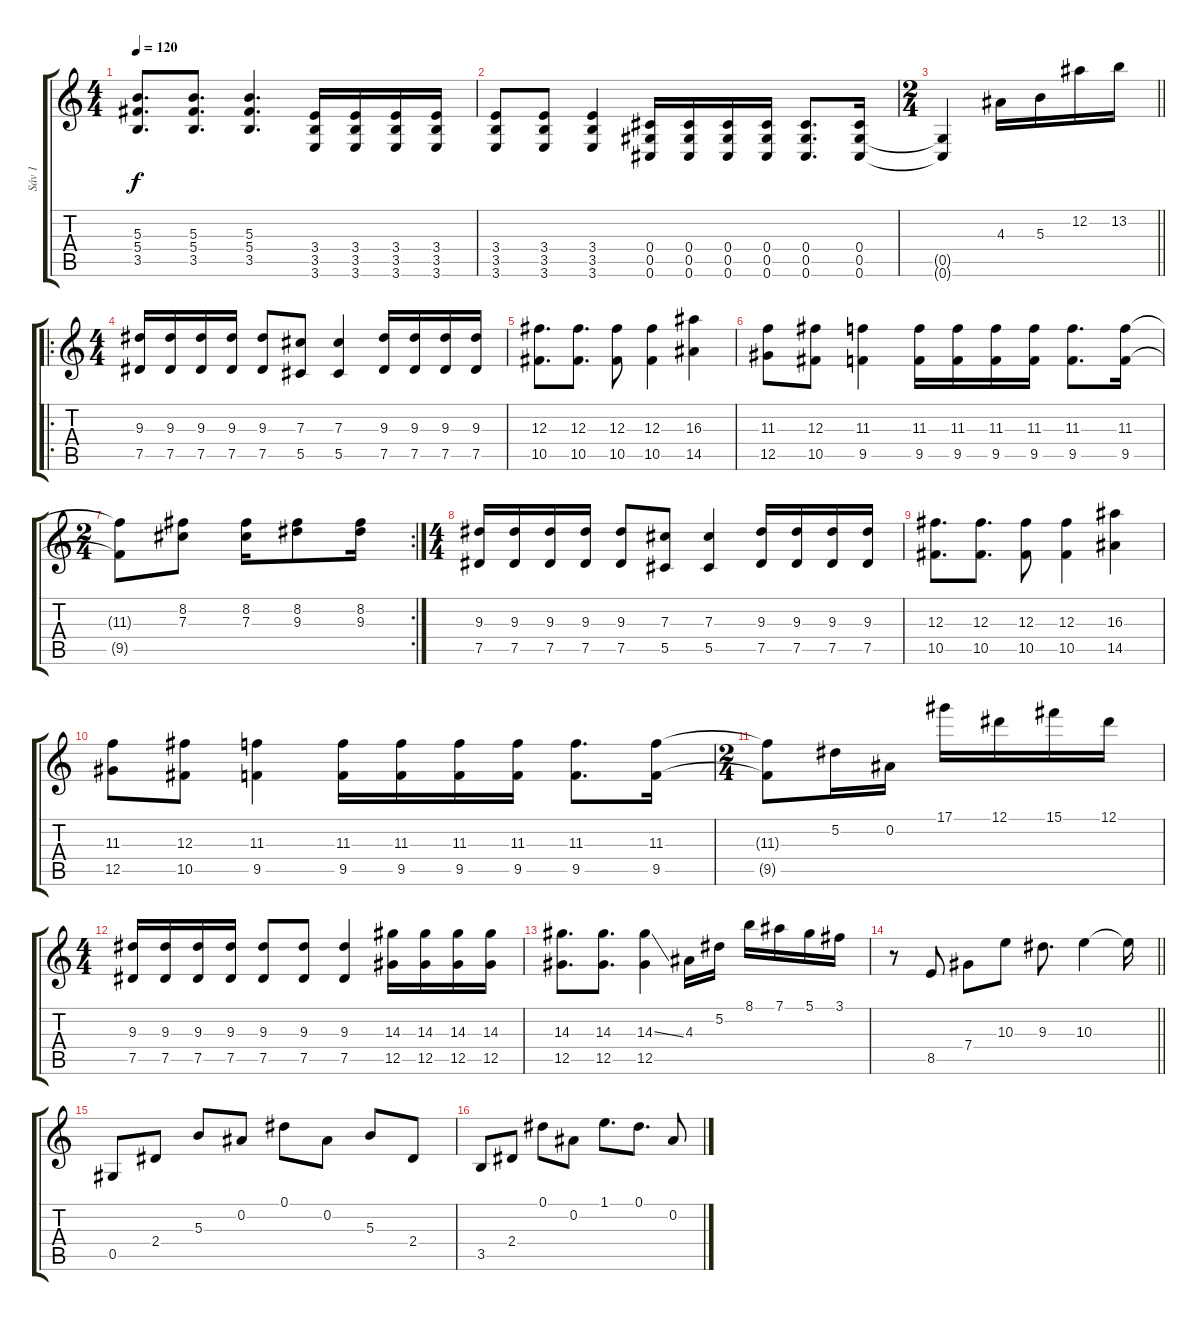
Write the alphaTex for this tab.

\track ("Sáv 1" "Sáv 1") {instrument overdrivenguitar}
\staff {score tabs}
\tuning (Eb4 Bb3 Gb3 Db3 Ab2 Db2) {hide}
\ts (4 4)
\tempo 120
\clef g2
\ks c
(5.3 5.4 3.5).8{d dy f} (5.3 5.4 3.5).8{d} (5.3 5.4 3.5).4{d} (3.4 3.5 3.6).16 (3.4 3.5 3.6).16 (3.4 3.5 3.6).16 (3.4 3.5 3.6).16 |
(3.4 3.5 3.6).8 (3.4 3.5 3.6).8 (3.4 3.5 3.6).4 (0.4 0.5 0.6).16 (0.4 0.5 0.6).16 (0.4 0.5 0.6).16 (0.4 0.5 0.6).16 (0.4 0.5 0.6).8{d} (0.4 0.5 0.6).16 |
\ts (2 4)
\barLineRight lightlight
(0.5{t} 0.6{t}).4 4.3.16 5.3.16 12.2.16 13.2.16 |
\ro
\ts (4 4)
(9.3 7.5).16 (9.3 7.5).16 (9.3 7.5).16 (9.3 7.5).16 (9.3 7.5).8 (7.3 5.5).8 (7.3 5.5).4 (9.3 7.5).16 (9.3 7.5).16 (9.3 7.5).16 (9.3 7.5).16 |
(12.3 10.5).8{d} (12.3 10.5).8{d} (12.3 10.5).8 (12.3 10.5).4 (16.3 14.5).4 |
(11.3 12.5).8 (12.3 10.5).8 (11.3 9.5).4 (11.3 9.5).16 (11.3 9.5).16 (11.3 9.5).16 (11.3 9.5).16 (11.3 9.5).8{d} (11.3 9.5).16 |
\rc 2
\ts (2 4)
(11.3{t} 9.5{t}).8 (8.2 7.3).8 (8.2 7.3).16 (8.2 9.3).8 (8.2 9.3).16 |
\ts (4 4)
(9.3 7.5).16 (9.3 7.5).16 (9.3 7.5).16 (9.3 7.5).16 (9.3 7.5).8 (7.3 5.5).8 (7.3 5.5).4 (9.3 7.5).16 (9.3 7.5).16 (9.3 7.5).16 (9.3 7.5).16 |
(12.3 10.5).8{d} (12.3 10.5).8{d} (12.3 10.5).8 (12.3 10.5).4 (16.3 14.5).4 |
(11.3 12.5).8 (12.3 10.5).8 (11.3 9.5).4 (11.3 9.5).16 (11.3 9.5).16 (11.3 9.5).16 (11.3 9.5).16 (11.3 9.5).8{d} (11.3 9.5).16 |
\ts (2 4)
(11.3{t} 9.5{t}).8 5.2.16 0.2.16 17.1.16 12.1.16 15.1.16 12.1.16 |
\ts (4 4)
(9.3 7.5).16 (9.3 7.5).16 (9.3 7.5).16 (9.3 7.5).16 (9.3 7.5).8 (9.3 7.5).8 (9.3 7.5).4 (14.3 12.5).16 (14.3 12.5).16 (14.3 12.5).16 (14.3 12.5).16 |
(14.3 12.5).8{d} (14.3 12.5).8{d} (14.3{ss} 12.5).4 4.3.16 5.2.16 8.1.16 7.1.16 5.1.16 3.1.16 |
\barLineRight lightlight
r.8 8.5.8 7.4.8 10.3.8 9.3.8{d} 10.3.4 10.3{t}.16 |
0.5.8{volume 10 instrument electricguitarclean} 2.4.8 5.3.8 0.2.8 0.1.8 0.2.8 5.3.8 2.4.8 |
3.5.8 2.4.8 0.1.8 0.2.8 1.1.8{d} 0.1.8{d} 0.2.8
